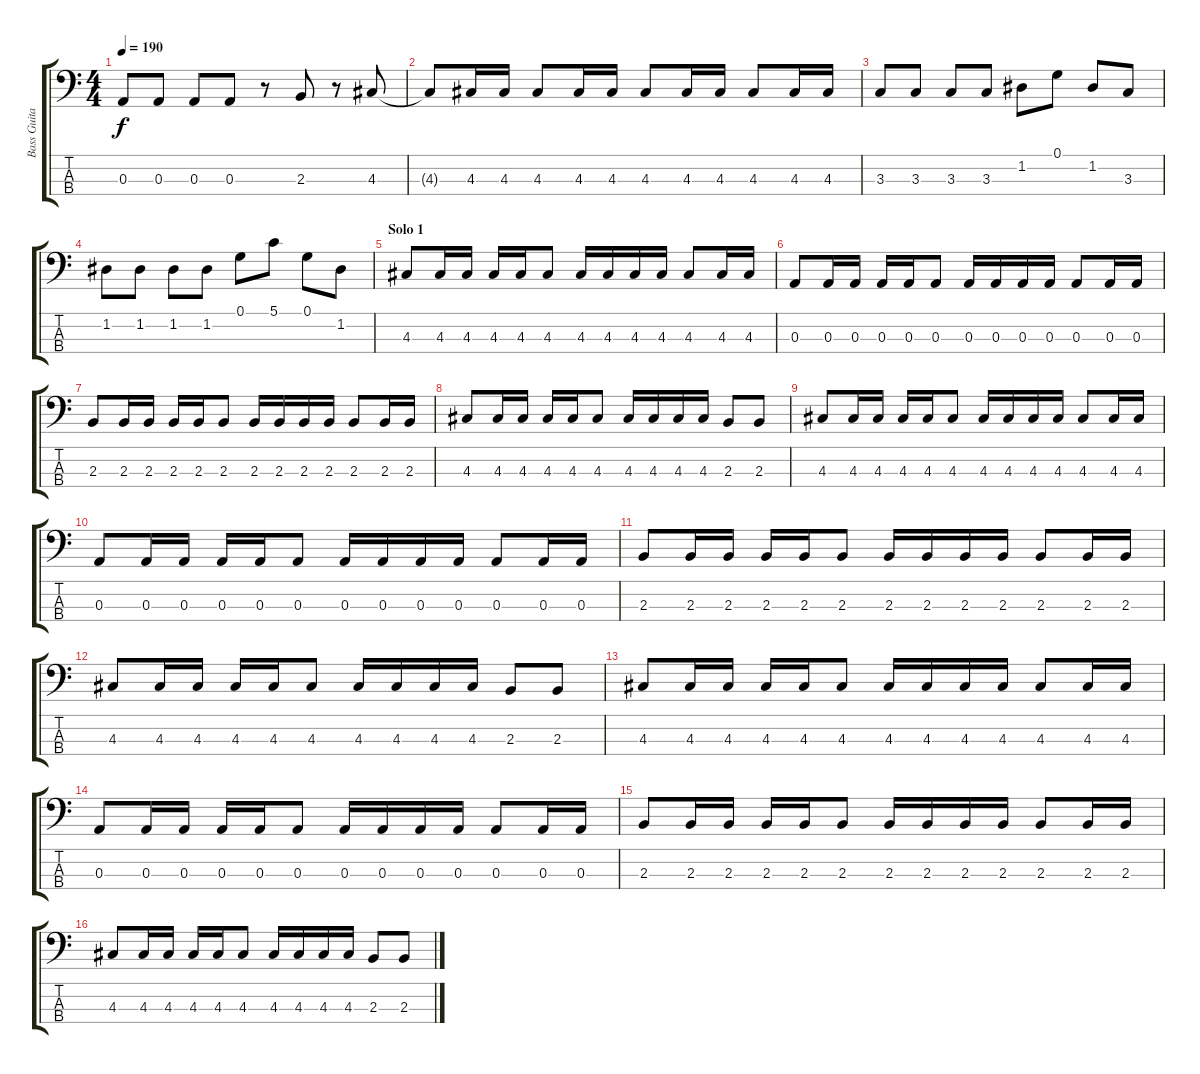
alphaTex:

\track ("Bass Guitar" "Bass Guita") {instrument electricbassfinger}
\staff {score tabs}
\tuning (G2 D2 A1 E1) {hide}
\ts (4 4)
\tempo 190
\clef f4
\ks c
0.3.8{dy f} 0.3.8 0.3.8 0.3.8 r.8 2.3.8 r.8 4.3.8 |
4.3{t}.8 4.3.16 4.3.16 4.3.8 4.3.16 4.3.16 4.3.8 4.3.16 4.3.16 4.3.8 4.3.16 4.3.16 |
3.3.8 3.3.8 3.3.8 3.3.8 1.2.8 0.1.8 1.2.8 3.3.8 |
1.2.8 1.2.8 1.2.8 1.2.8 0.1.8 5.1.8 0.1.8 1.2.8 |
\section ("" "Solo 1")
4.3.8 4.3.16 4.3.16 4.3.16 4.3.16 4.3.8 4.3.16 4.3.16 4.3.16 4.3.16 4.3.8 4.3.16 4.3.16 |
0.3.8 0.3.16 0.3.16 0.3.16 0.3.16 0.3.8 0.3.16 0.3.16 0.3.16 0.3.16 0.3.8 0.3.16 0.3.16 |
2.3.8 2.3.16 2.3.16 2.3.16 2.3.16 2.3.8 2.3.16 2.3.16 2.3.16 2.3.16 2.3.8 2.3.16 2.3.16 |
4.3.8 4.3.16 4.3.16 4.3.16 4.3.16 4.3.8 4.3.16 4.3.16 4.3.16 4.3.16 2.3.8 2.3.8 |
4.3.8 4.3.16 4.3.16 4.3.16 4.3.16 4.3.8 4.3.16 4.3.16 4.3.16 4.3.16 4.3.8 4.3.16 4.3.16 |
0.3.8 0.3.16 0.3.16 0.3.16 0.3.16 0.3.8 0.3.16 0.3.16 0.3.16 0.3.16 0.3.8 0.3.16 0.3.16 |
2.3.8 2.3.16 2.3.16 2.3.16 2.3.16 2.3.8 2.3.16 2.3.16 2.3.16 2.3.16 2.3.8 2.3.16 2.3.16 |
4.3.8 4.3.16 4.3.16 4.3.16 4.3.16 4.3.8 4.3.16 4.3.16 4.3.16 4.3.16 2.3.8 2.3.8 |
4.3.8 4.3.16 4.3.16 4.3.16 4.3.16 4.3.8 4.3.16 4.3.16 4.3.16 4.3.16 4.3.8 4.3.16 4.3.16 |
0.3.8 0.3.16 0.3.16 0.3.16 0.3.16 0.3.8 0.3.16 0.3.16 0.3.16 0.3.16 0.3.8 0.3.16 0.3.16 |
2.3.8 2.3.16 2.3.16 2.3.16 2.3.16 2.3.8 2.3.16 2.3.16 2.3.16 2.3.16 2.3.8 2.3.16 2.3.16 |
4.3.8 4.3.16 4.3.16 4.3.16 4.3.16 4.3.8 4.3.16 4.3.16 4.3.16 4.3.16 2.3.8 2.3.8
